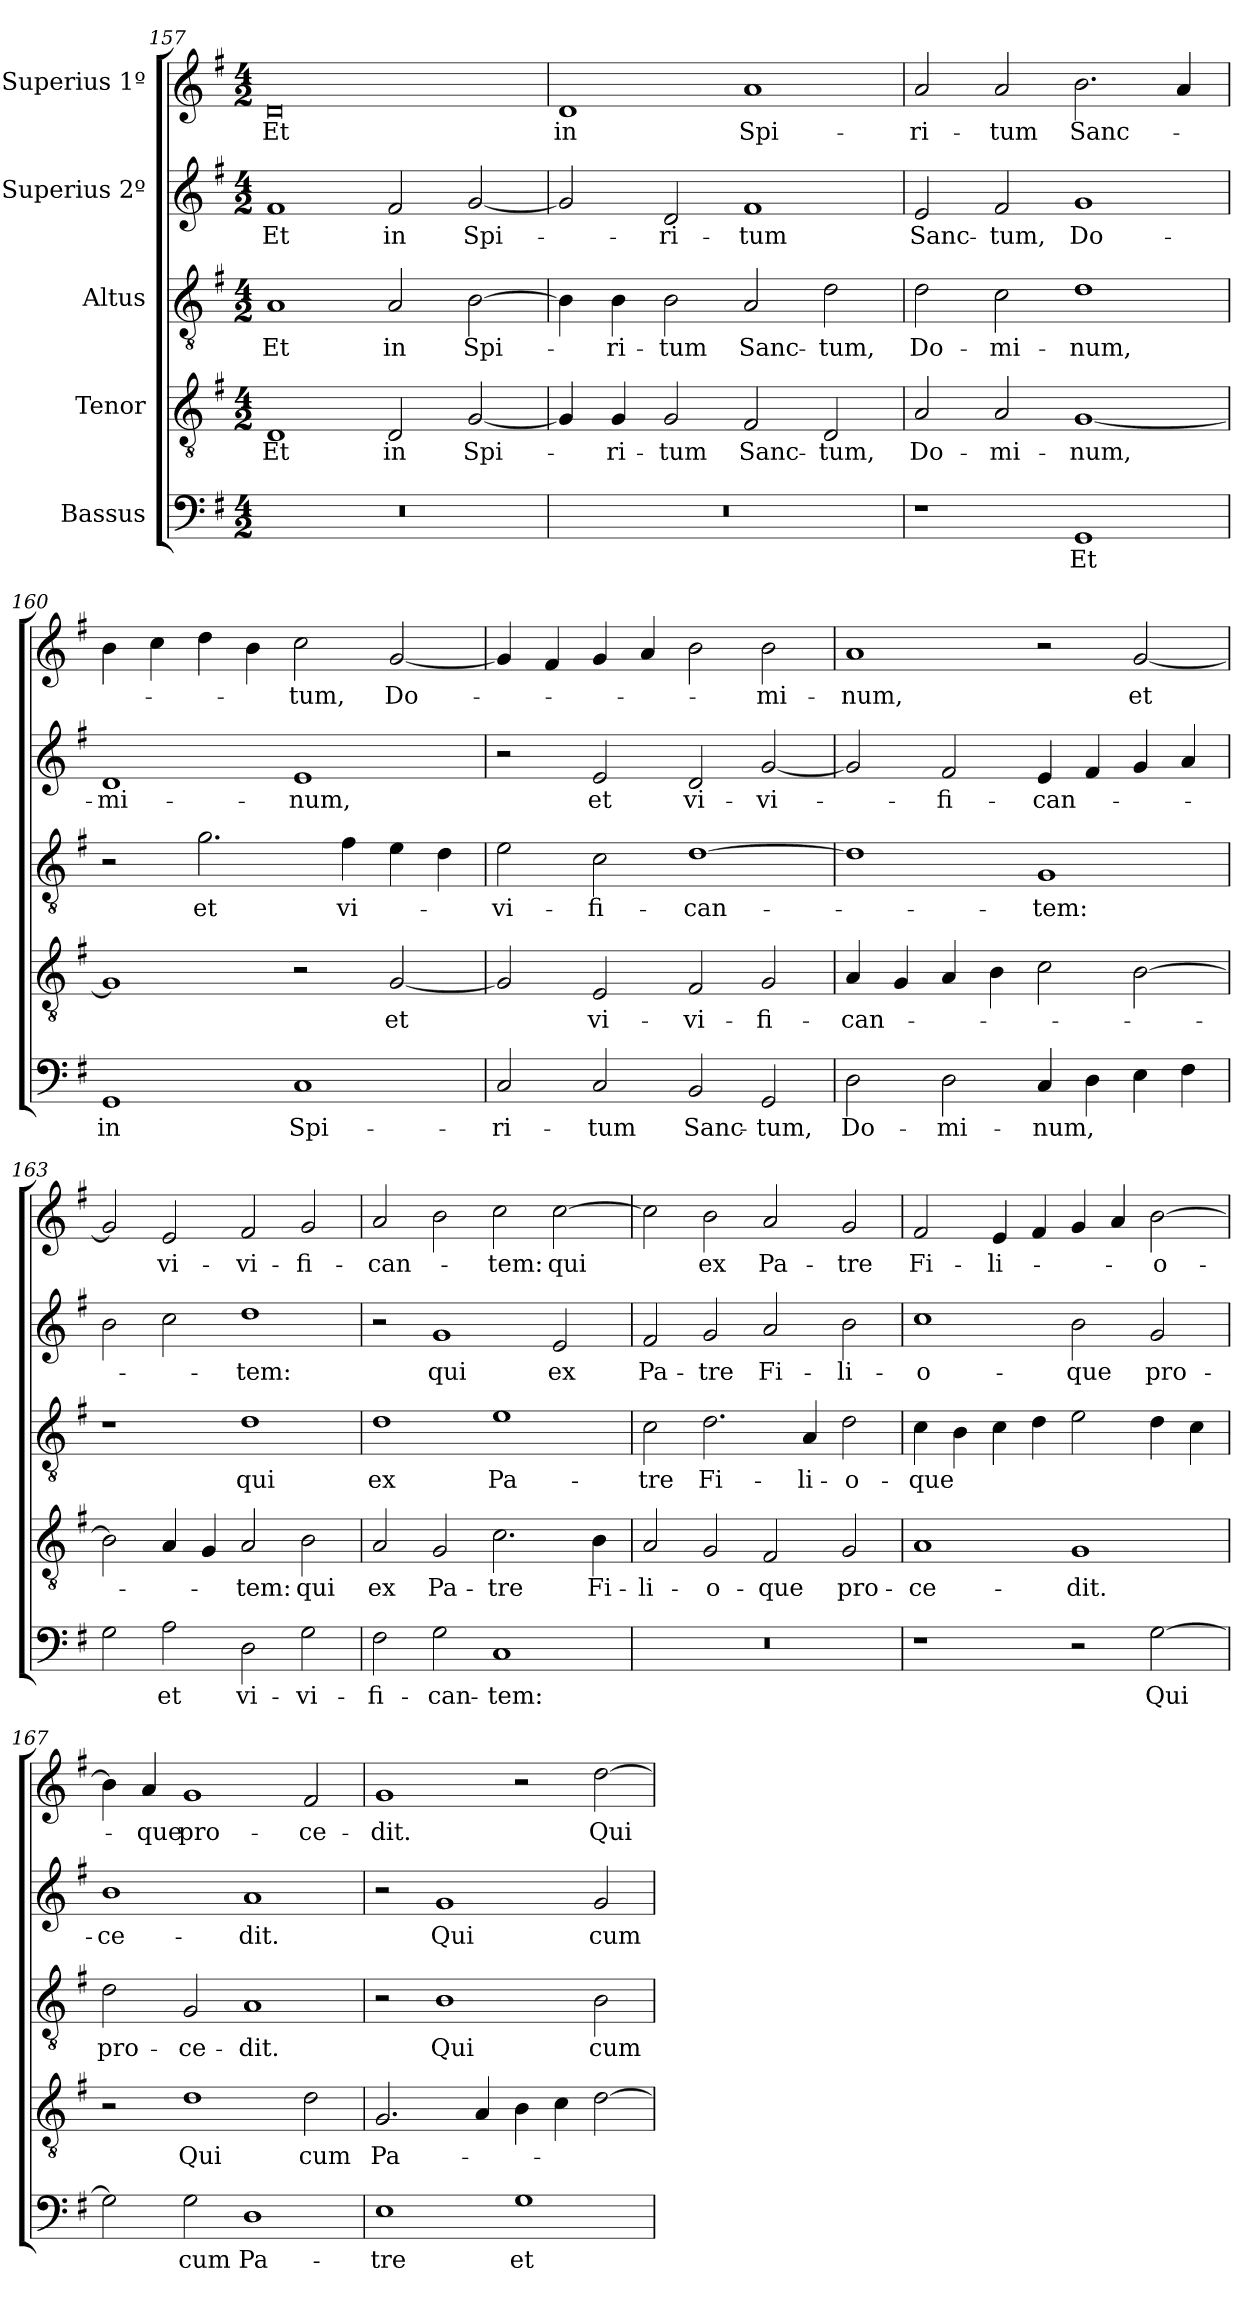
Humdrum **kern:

**kern	**text	**kern	**text	**kern	**text	**kern	**text	**kern	**text
*part5	*part5	*part4	*part4	*part3	*part3	*part2	*part2	*part1	*part1
*staff5	*staff5	*staff4	*staff4	*staff3	*staff3	*staff2	*staff2	*staff1	*staff1
*I"Bassus	*	*I"Tenor	*	*I"Altus	*	*I"Superius 2º	*	*I"Superius 1º	*
*clefF4	*	*clefGv2	*	*clefGv2	*	*clefG2	*	*clefG2	*
*k[f#]	*	*k[f#]	*	*k[f#]	*	*k[f#]	*	*k[f#]	*
*M4/2	*	*M4/2	*	*M4/2	*	*M4/2	*	*M4/2	*
=157	=157	=157	=157	=157	=157	=157	=157	=157	=157
0r	.	1D/	Et	1A/	Et	1f#/	Et	0d/	Et
.	.	2D/	in	2A/	in	2f#/	in	.	.
.	.	[2G/	Spi-	[2B\	Spi-	[2g/	Spi-	.	.
=158	=158	=158	=158	=158	=158	=158	=158	=158	=158
0r	.	4G/]	.	4B\]	.	2g/]	.	1d/	in
.	.	4G/	-ri-	4B\	-ri-	.	.	.	.
.	.	2G/	-tum	2B\	-tum	2d/	-ri-	.	.
.	.	2F#/	Sanc-	2A/	Sanc-	1f#/	-tum	1a/	Spi-
.	.	2D/	-tum,	2d\	-tum,	.	.	.	.
=159	=159	=159	=159	=159	=159	=159	=159	=159	=159
1r	.	2A/	Do-	2d\	Do-	2e/	Sanc-	2a/	-ri-
.	.	2A/	-mi-	2c\	-mi-	2f#/	-tum,	2a/	-tum
1GG/	Et	[1G/	-num,	1d\	-num,	1g/	Do-	2.b\	Sanc-
.	.	.	.	.	.	.	.	4a/	.
=160	=160	=160	=160	=160	=160	=160	=160	=160	=160
1GG/	in	1G/]	.	2r	.	1d/	-mi-	4b\	.
.	.	.	.	.	.	.	.	4cc\	.
.	.	.	.	2.g\	et	.	.	4dd\	.
.	.	.	.	.	.	.	.	4b\	.
1C/	Spi-	2r	.	.	.	1e/	-num,	2cc\	-tum,
.	.	.	.	4f#\	vi-	.	.	.	.
.	.	[2G/	et	4e\	.	.	.	[2g/	Do-
.	.	.	.	4d\	.	.	.	.	.
=161	=161	=161	=161	=161	=161	=161	=161	=161	=161
2C/	-ri-	2G/]	.	2e\	-vi-	2r	.	4g/]	.
.	.	.	.	.	.	.	.	4f#/	.
2C/	-tum	2E/	vi-	2c\	-fi-	2e/	et	4g/	.
.	.	.	.	.	.	.	.	4a/	.
2BB/	Sanc-	2F#/	-vi-	[1d\	-can-	2d/	vi-	2b\	.
2GG/	-tum,	2G/	-fi-	.	.	[2g/	-vi-	2b\	-mi-
=162	=162	=162	=162	=162	=162	=162	=162	=162	=162
2D\	Do-	4A/	-can-	1d\]	.	2g/]	.	1a/	-num,
.	.	4G/	.	.	.	.	.	.	.
2D\	-mi-	4A/	.	.	.	2f#/	-fi-	.	.
.	.	4B\	.	.	.	.	.	.	.
4C/	-num,	2c\	.	1G/	-tem:	4e/	-can-	2r	.
4D\	.	.	.	.	.	4f#/	.	.	.
4E\	.	[2B\	.	.	.	4g/	.	[2g/	et
4F#\	.	.	.	.	.	4a/	.	.	.
=163	=163	=163	=163	=163	=163	=163	=163	=163	=163
2G\	.	2B\]	.	1r	.	2b\	.	2g/]	.
2A\	et	4A/	.	.	.	2cc\	.	2e/	vi-
.	.	4G/	.	.	.	.	.	.	.
2D\	vi-	2A/	-tem:	1d\	qui	1dd\	-tem:	2f#/	-vi-
2G\	-vi-	2B\	qui	.	.	.	.	2g/	-fi-
=164	=164	=164	=164	=164	=164	=164	=164	=164	=164
2F#\	-fi-	2A/	ex	1d\	ex	2r	.	2a/	-can-
2G\	-can-	2G/	Pa-	.	.	1g/	qui	2b\	.
1C/	-tem:	2.c\	-tre	1e\	Pa-	.	.	2cc\	-tem:
.	.	.	.	.	.	2e/	ex	[2cc\	qui
.	.	4B\	Fi-	.	.	.	.	.	.
=165	=165	=165	=165	=165	=165	=165	=165	=165	=165
0r	.	2A/	-li-	2c\	-tre	2f#/	Pa-	2cc\]	.
.	.	2G/	-o-	2.d\	Fi-	2g/	-tre	2b\	ex
.	.	2F#/	-que	.	.	2a/	Fi-	2a/	Pa-
.	.	.	.	4A/	-li-	.	.	.	.
.	.	2G/	pro-	2d\	-o-	2b\	-li-	2g/	-tre
=166	=166	=166	=166	=166	=166	=166	=166	=166	=166
1r	.	1A/	-ce-	4c\	-que	1cc\	-o-	2f#/	Fi-
.	.	.	.	4B\	.	.	.	.	.
.	.	.	.	4c\	.	.	.	4e/	-li-
.	.	.	.	4d\	.	.	.	4f#/	.
2r	.	1G/	-dit.	2e\	.	2b\	-que	4g/	.
.	.	.	.	.	.	.	.	4a/	.
[2G\	Qui	.	.	4d\	.	2g/	pro-	[2b\	-o-
.	.	.	.	4c\	.	.	.	.	.
=167	=167	=167	=167	=167	=167	=167	=167	=167	=167
2G\]	.	2r	.	2d\	pro-	1b\	-ce-	4b\]	.
.	.	.	.	.	.	.	.	4a/	-que
2G\	cum	1d\	Qui	2G/	-ce-	.	.	1g/	pro-
1D\	Pa-	.	.	1A/	-dit.	1a/	-dit.	.	.
.	.	2d\	cum	.	.	.	.	2f#/	-ce-
=168	=168	=168	=168	=168	=168	=168	=168	=168	=168
1E\	-tre	2.G/	Pa-	2r	.	2r	.	1g/	-dit.
.	.	.	.	1B\	Qui	1g/	Qui	.	.
.	.	4A/	.	.	.	.	.	.	.
1G\	et	4B\	.	.	.	.	.	2r	.
.	.	4c\	.	.	.	.	.	.	.
.	.	[2d\	.	2B\	cum	2g/	cum	[2dd\	Qui
=	=	=	=	=	=	=	=	=	=
*-	*-	*-	*-	*-	*-	*-	*-	*-	*-
